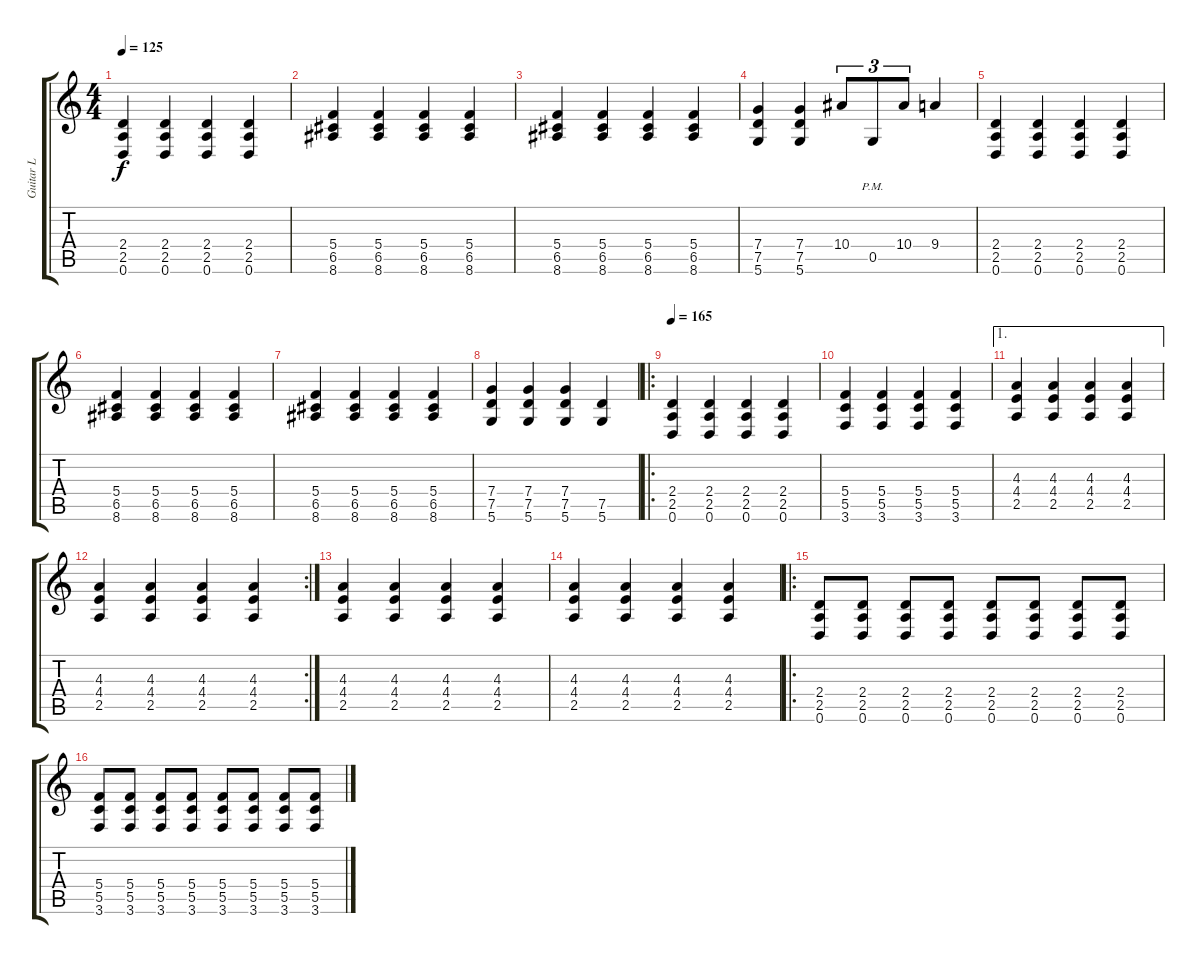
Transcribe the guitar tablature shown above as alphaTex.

\track ("Guitar L" "Guitar L") {instrument distortionguitar}
\staff {score tabs}
\tuning (D4 A3 F3 C3 G2 D2) {hide}
\ts (4 4)
\tempo 125
\clef g2
\ks c
(2.4 2.5 0.6).4{dy f} (2.4 2.5 0.6).4 (2.4 2.5 0.6).4 (2.4 2.5 0.6).4 |
(5.4 6.5 8.6).4 (5.4 6.5 8.6).4 (5.4 6.5 8.6).4 (5.4 6.5 8.6).4 |
(5.4 6.5 8.6).4 (5.4 6.5 8.6).4 (5.4 6.5 8.6).4 (5.4 6.5 8.6).4 |
(7.4 7.5 5.6).4 (7.4 7.5 5.6).4 10.4.8{tu (3 2)} 0.5{pm}.8{tu (3 2)} 10.4.8{tu (3 2)} 9.4.4 |
(2.4 2.5 0.6).4 (2.4 2.5 0.6).4 (2.4 2.5 0.6).4 (2.4 2.5 0.6).4 |
(5.4 6.5 8.6).4 (5.4 6.5 8.6).4 (5.4 6.5 8.6).4 (5.4 6.5 8.6).4 |
(5.4 6.5 8.6).4 (5.4 6.5 8.6).4 (5.4 6.5 8.6).4 (5.4 6.5 8.6).4 |
(7.4 7.5 5.6).4 (7.4 7.5 5.6).4 (7.4 7.5 5.6).4 (7.5 5.6).4 |
\ro
\tempo 165
(2.4 2.5 0.6).4 (2.4 2.5 0.6).4 (2.4 2.5 0.6).4 (2.4 2.5 0.6).4 |
(5.4 5.5 3.6).4 (5.4 5.5 3.6).4 (5.4 5.5 3.6).4 (5.4 5.5 3.6).4 |
\ae 1
(4.3 4.4 2.5).4 (4.3 4.4 2.5).4 (4.3 4.4 2.5).4 (4.3 4.4 2.5).4 |
\rc 2
(4.3 4.4 2.5).4 (4.3 4.4 2.5).4 (4.3 4.4 2.5).4 (4.3 4.4 2.5).4 |
(4.3 4.4 2.5).4 (4.3 4.4 2.5).4 (4.3 4.4 2.5).4 (4.3 4.4 2.5).4 |
(4.3 4.4 2.5).4 (4.3 4.4 2.5).4 (4.3 4.4 2.5).4 (4.3 4.4 2.5).4 |
\ro
(2.4 2.5 0.6).8 (2.4 2.5 0.6).8 (2.4 2.5 0.6).8 (2.4 2.5 0.6).8 (2.4 2.5 0.6).8 (2.4 2.5 0.6).8 (2.4 2.5 0.6).8 (2.4 2.5 0.6).8 |
(5.4 5.5 3.6).8 (5.4 5.5 3.6).8 (5.4 5.5 3.6).8 (5.4 5.5 3.6).8 (5.4 5.5 3.6).8 (5.4 5.5 3.6).8 (5.4 5.5 3.6).8 (5.4 5.5 3.6).8
